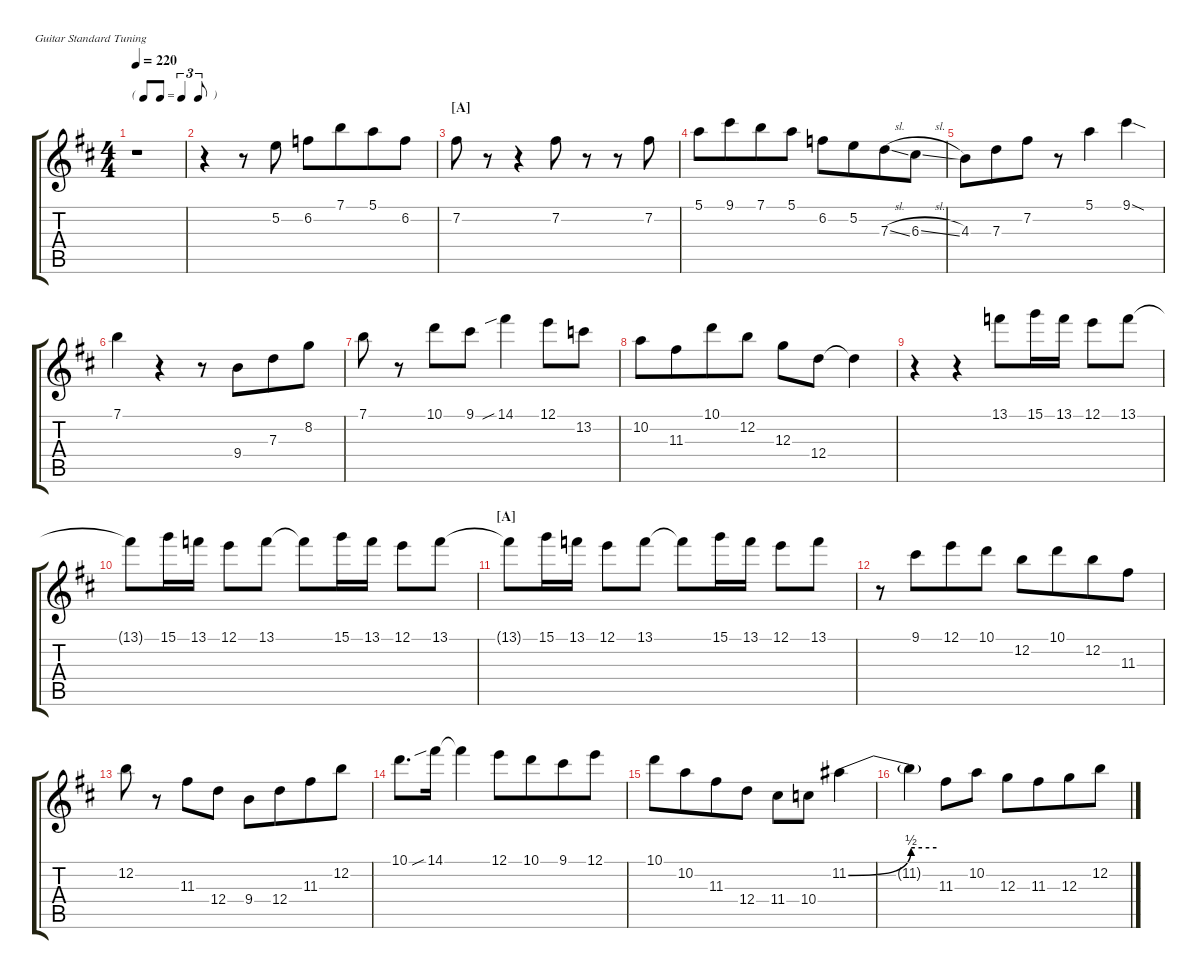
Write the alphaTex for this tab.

\hideDynamics
\singleTrackTrackNamePolicy hidden
\multiTrackTrackNamePolicy hidden
\firstSystemTrackNameOrientation horizontal
\otherSystemsTrackNameOrientation horizontal
\track ("Guitar I" "S-Gt") {instrument acousticguitarsteel}
\staff {score tabs}
\tuning (E4 B3 G3 D3 A2 E2)
\ts (4 4)
\tf triplet8th
\tempo 220
\clef g2
\ks d
r.1{dy f} |
r.4 r.8 5.2.8 6.2.8{beam merge} 7.1.8{beam merge} 5.1.8{beam merge} 6.2.8 |
\section ("A" "")
7.2.8 r.8 r.4 7.2.8 r.8 r.8 7.2.8 |
5.1.8{beam merge} 9.1.8{beam merge} 7.1.8{beam merge} 5.1.8 6.2.8{beam merge} 5.2.8{beam merge} 7.3{sl}.8{beam merge} 6.3{sl}.8 |
4.3.8{beam merge} 7.3.8{beam merge} 7.2.8 r.8 5.1.4 9.1{sod}.4 |
7.1.4 r.4 r.8 9.4.8{beam merge} 7.3.8{beam merge} 8.2.8 |
\scale
0.311646 7.1.8 r.8 10.1.8 9.1.8 14.1{sib}.4 12.1.8 13.2.8 |
\scale
0.192872 10.2.8{beam merge} 11.3.8{beam merge} 10.1.8{beam merge} 12.2.8 12.3.8 12.4.8 12.4{t}.4 |
\scale
0.235199 r.4 r.4 13.1.8 15.1.16 13.1.16 12.1.8 13.1.8 |
\scale
0.260735 13.1{t}.8 15.1.16 13.1.16 12.1.8 13.1.8 13.1{t}.8 15.1.16 13.1.16 12.1.8 13.1.8 |
\section ("A" "")
\scale
0.325548 13.1{t}.8 15.1.16 13.1.16 12.1.8 13.1.8 13.1{t}.8 15.1.16 13.1.16 12.1.8 13.1.8 |
\scale
0.239797 r.8 9.1.8{beam merge} 12.1.8{beam merge} 10.1.8 12.2.8{beam merge} 10.1.8{beam merge} 12.2.8{beam merge} 11.3.8 |
\scale
0.206967 12.2.8 r.8 11.3.8 12.4.8 9.4.8{beam merge} 12.4.8{beam merge} 11.3.8{beam merge} 12.2.8 |
\scale
0.227673 10.1.8{d} 14.1{sib}.16 14.1{t}.4 12.1.8{beam merge} 10.1.8{beam merge} 9.1.8{beam merge} 12.1.8 |
10.1.8{beam merge} 10.2.8{beam merge} 11.3.8{beam merge} 12.4.8 11.4.8 10.4.8 11.2{be (bend 0 0 60 2)}.4 |
11.2{be (hold 0 2 60 2) t}.4 11.3.8 10.2.8 12.3.8{beam merge} 11.3.8{beam merge} 12.3.8{beam merge} 12.2.8
